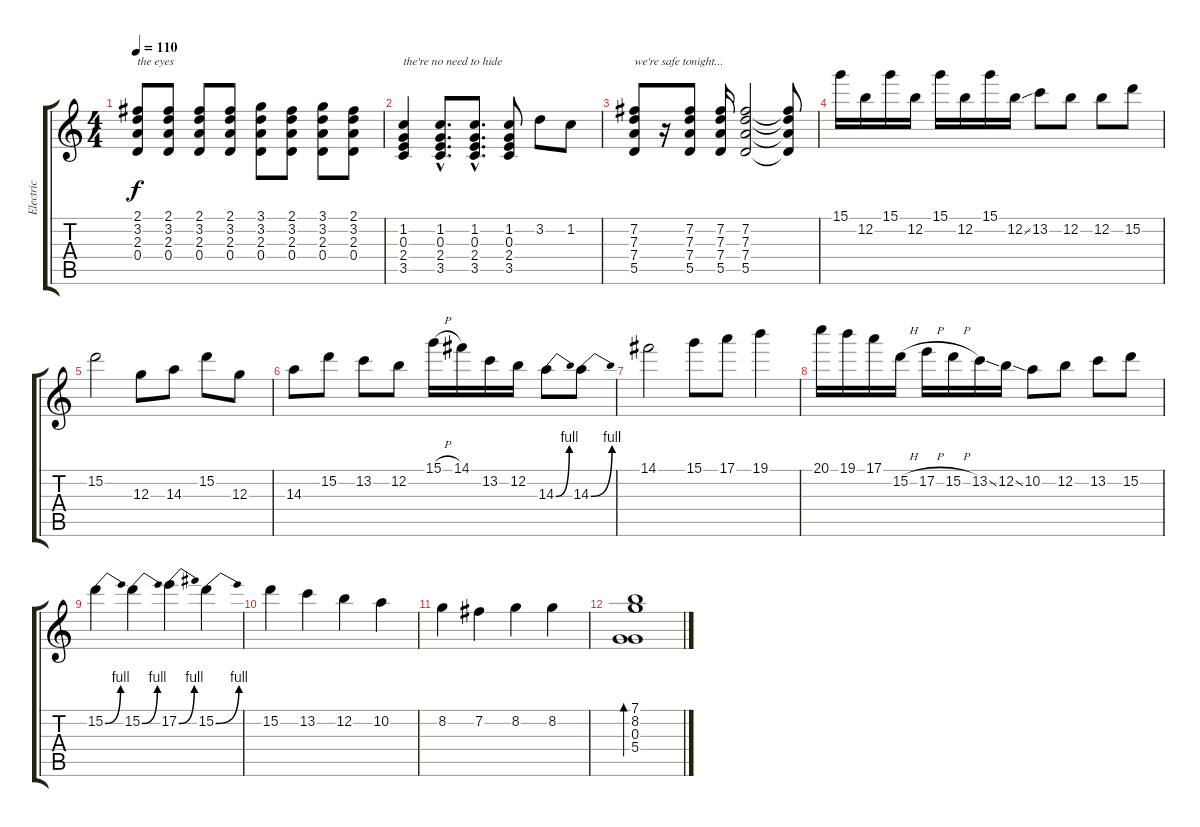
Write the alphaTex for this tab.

\track ("Electric" "Electric") {instrument electricguitarjazz}
\staff {score tabs}
\tuning (E4 B3 G3 D3 A2 E2) {hide}
\ts (4 4)
\tempo 110
\clef g2
\ks c
(2.1 3.2 2.3 0.4).8{txt "the eyes" dy f} (2.1 3.2 2.3 0.4).8 (2.1 3.2 2.3 0.4).8 (2.1 3.2 2.3 0.4).8 (3.1 3.2 2.3 0.4).8 (2.1 3.2 2.3 0.4).8 (3.1 3.2 2.3 0.4).8 (2.1 3.2 2.3 0.4).8 |
(1.2 0.3 2.4 3.5).4{txt "the're no need to hide"} (1.2{hac} 0.3{hac} 2.4{hac} 3.5{hac}).8{d} (1.2{hac} 0.3{hac} 2.4{hac} 3.5{hac}).8{d} (1.2 0.3 2.4 3.5).8 3.2.8 1.2.8 |
(7.2 7.3 7.4 5.5).8{txt "we're safe tonight..."} r.16 (7.2 7.3 7.4 5.5).8 (7.2 7.3 7.4 5.5).16 (7.2 7.3 7.4 5.5).2 (7.2{t} 7.3{t} 7.4{t} 5.5{t}).8 |
15.1.16{instrument overdrivenguitar} 12.2.16 15.1.16 12.2.16 15.1.16 12.2.16 15.1.16 12.2{ss}.16 13.2.8 12.2.8 12.2.8 15.2.8 |
15.2.2 12.3.8 14.3.8 15.2.8 12.3.8 |
14.3.8 15.2.8 13.2.8 12.2.8 15.1{h}.16 14.1.16 13.2.16 12.2.16 14.3{be (bend 0 0 60 4)}.8 14.3{be (bend 0 0 60 4)}.8 |
14.1.2 15.1.8 17.1.8 19.1.4 |
20.1.16 19.1.16 17.1.16 15.2{h}.16 17.2{h}.16 15.2{h}.16 13.2{ss}.16 12.2{ss}.16 10.2.8 12.2.8 13.2.8 15.2.8 |
15.2{be (bend 0 0 60 4)}.4 15.2{be (bend 0 0 60 4)}.4 17.2{be (bend 0 0 60 4)}.4 15.2{be (bend 0 0 60 4)}.4 |
15.2.4 13.2.4 12.2.4 10.2.4 |
8.2.4 7.2.4 8.2.4 8.2.4 |
(7.1 8.2 0.3 5.4).1{bd 480}
